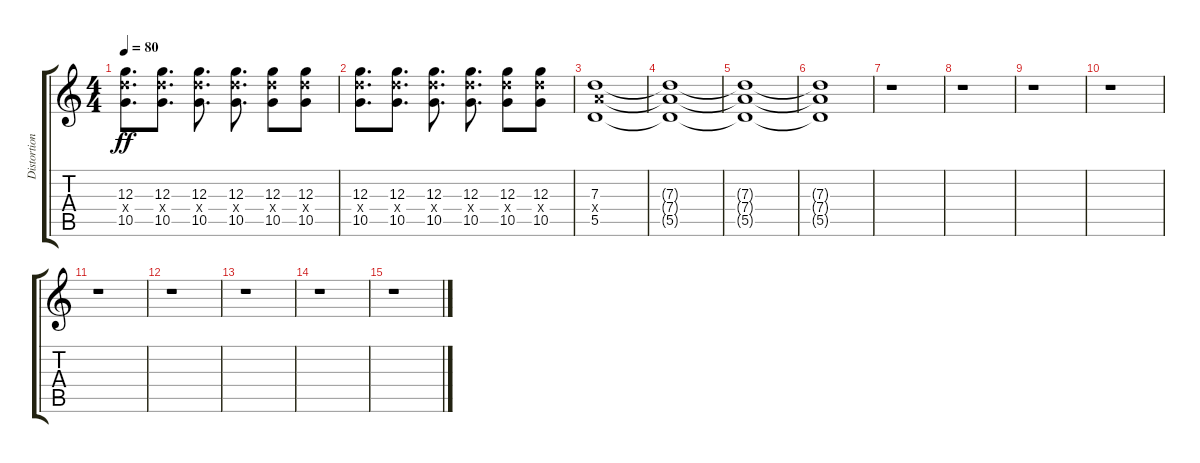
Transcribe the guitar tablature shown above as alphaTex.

\track ("Distortion 2" "Distortion") {instrument distortionguitar}
\staff {score tabs}
\tuning (E4 B3 G3 D3 A2 D2) {hide}
\ts (4 4)
\tempo 80
\clef g2
\ks c
(12.3 12.4{x} 10.5).8{d dy ff} (12.3 12.4{x} 10.5).8{d} (12.3 12.4{x} 10.5).8{d} (12.3 12.4{x} 10.5).8{d} (12.3 12.4{x} 10.5).8 (12.3 12.4{x} 10.5).8 |
(12.3 12.4{x} 10.5).8{d} (12.3 12.4{x} 10.5).8{d} (12.3 12.4{x} 10.5).8{d} (12.3 12.4{x} 10.5).8{d} (12.3 12.4{x} 10.5).8 (12.3 12.4{x} 10.5).8 |
(7.3 7.4{x} 5.5).1{volume 0} |
(7.3{t} 7.4{t} 5.5{t}).1 |
(7.3{t} 7.4{t} 5.5{t}).1 |
(7.3{t} 7.4{t} 5.5{t}).1 |
r.1 |
r.1 |
r.1 |
r.1 |
r.1 |
r.1 |
r.1 |
r.1 |
r.1
